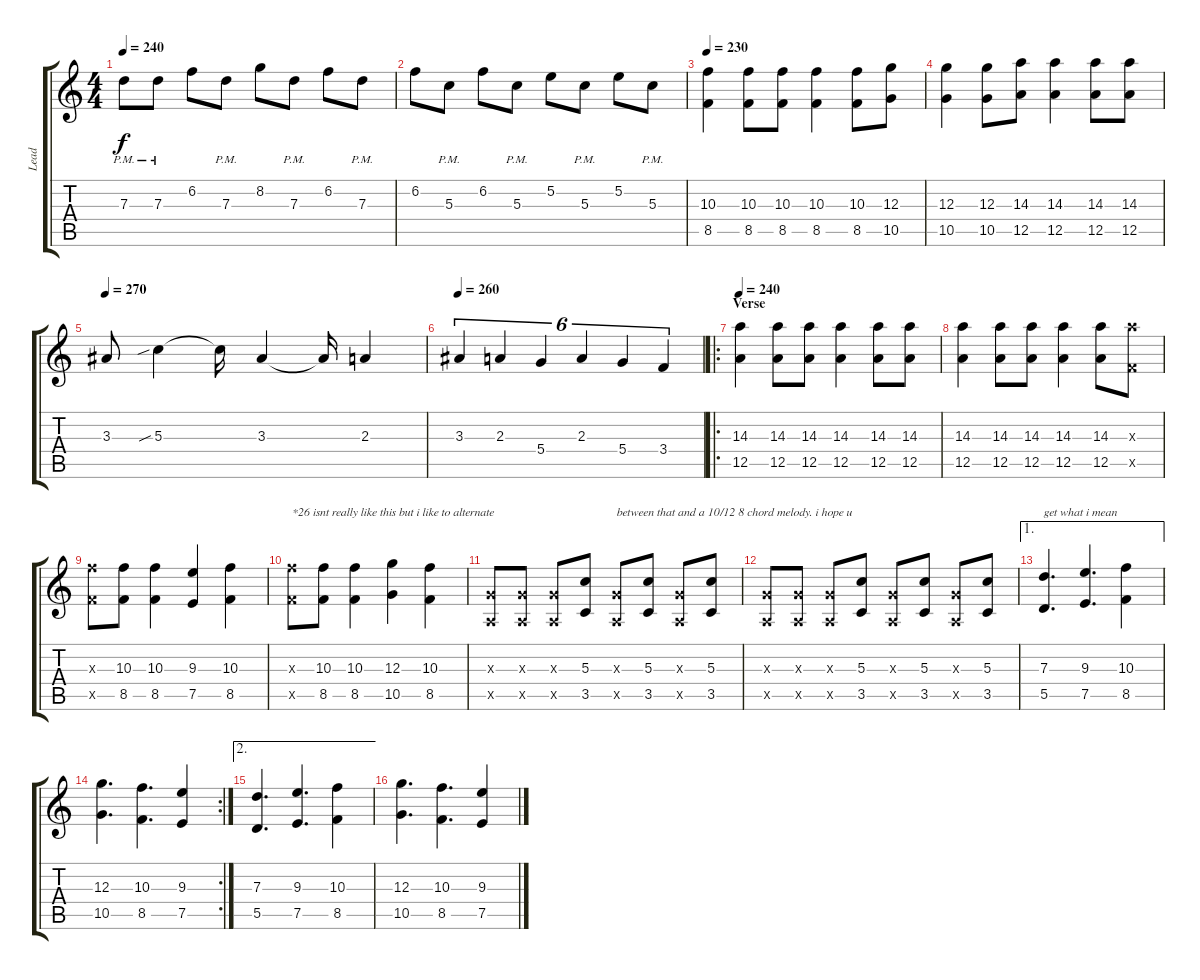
\track ("Lead" "Lead") {instrument overdrivenguitar}
\staff {score tabs}
\tuning (E4 B3 G3 D3 A2 E2) {hide}
\ts (4 4)
\tempo 240
\clef g2
\ks c
7.3{pm}.8{dy f} 7.3{pm}.8 6.2.8 7.3{pm}.8 8.2.8 7.3{pm}.8 6.2.8 7.3{pm}.8 |
6.2.8 5.3{pm}.8 6.2.8 5.3{pm}.8 5.2.8 5.3{pm}.8 5.2.8 5.3{pm}.8 |
\tempo 230
(10.3 8.5).4 (10.3 8.5).8 (10.3 8.5).8 (10.3 8.5).4 (10.3 8.5).8 (12.3 10.5).8 |
(12.3 10.5).4 (12.3 10.5).8 (14.3 12.5).8 (14.3 12.5).4 (14.3 12.5).8 (14.3 12.5).8 |
\tempo 270
3.3.8 5.3{sib}.4 5.3{t}.16 3.3.4 3.3{t}.16 2.3.4 |
\tempo 260
3.3.4{tu (6 4)} 2.3.4{tu (6 4)} 5.4.4{tu (6 4)} 2.3.4{tu (6 4)} 5.4.4{tu (6 4)} 3.4.4{tu (6 4)} |
\ro
\section ("" "Verse")
\tempo 240
(14.3 12.5).4 (14.3 12.5).8 (14.3 12.5).8 (14.3 12.5).4 (14.3 12.5).8 (14.3 12.5).8 |
(14.3 12.5).4 (14.3 12.5).8 (14.3 12.5).8 (14.3 12.5).4 (14.3 12.5).8 (14.3{x} 8.5{x}).8 |
(10.3{x} 8.5{x}).8 (10.3 8.5).8 (10.3 8.5).4 (9.3 7.5).4 (10.3 8.5).4 |
(10.3{x} 8.5{x}).8{txt "*26 isnt really like this but i like to alternate"} (10.3 8.5).8 (10.3 8.5).4 (12.3 10.5).4 (10.3 8.5).4 |
(0.3{x} 0.5{x}).8 (0.3{x} 0.5{x}).8 (0.3{x} 0.5{x}).8 (5.3 3.5).8 (0.3{x} 0.5{x}).8{txt "between that and a 10/12 8 chord melody. i hope u "} (5.3 3.5).8 (0.3{x} 0.5{x}).8 (5.3 3.5).8 |
(0.3{x} 0.5{x}).8 (0.3{x} 0.5{x}).8 (0.3{x} 0.5{x}).8 (5.3 3.5).8 (0.3{x} 0.5{x}).8 (5.3 3.5).8 (0.3{x} 0.5{x}).8 (5.3 3.5).8 |
\ae 1
(7.3 5.5).4{d txt "get what i mean"} (9.3 7.5).4{d} (10.3 8.5).4 |
\rc 2
(12.3 10.5).4{d} (10.3 8.5).4{d} (9.3 7.5).4 |
\ae 2
(7.3 5.5).4{d} (9.3 7.5).4{d} (10.3 8.5).4 |
(12.3 10.5).4{d} (10.3 8.5).4{d} (9.3 7.5).4
